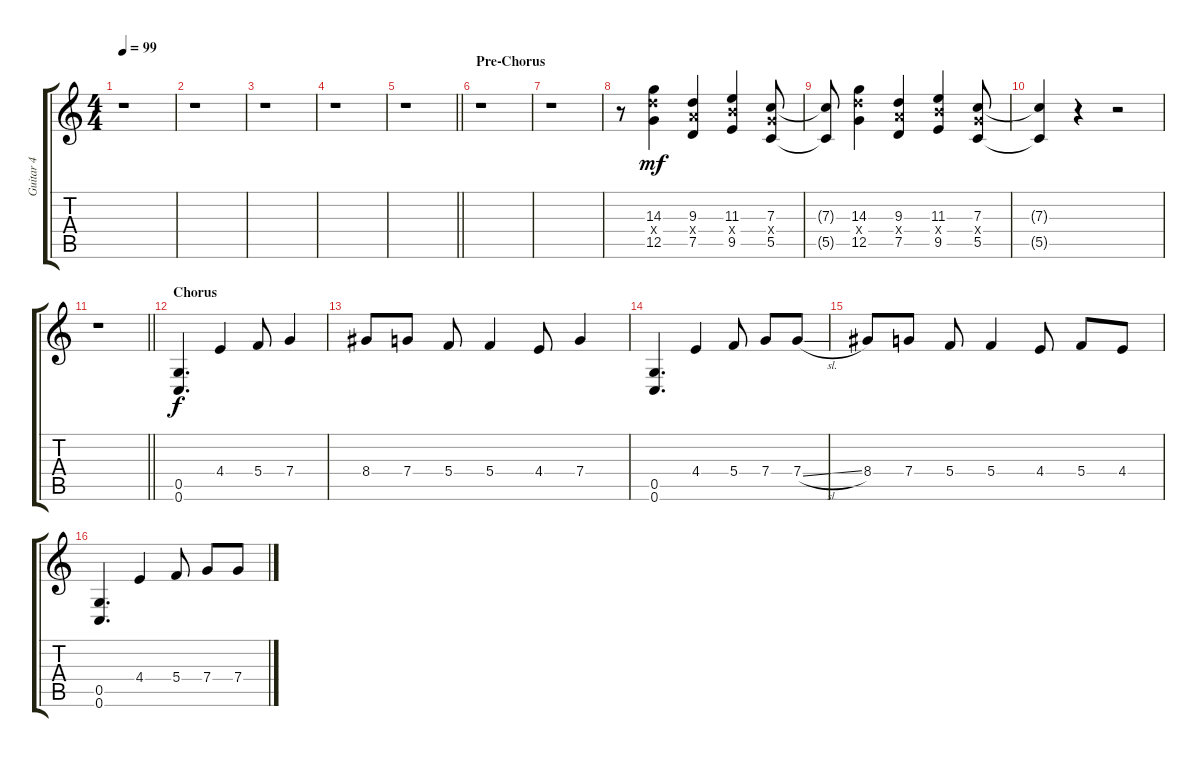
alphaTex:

\track ("Guitar 4" "Guitar 4") {instrument distortionguitar}
\staff {score tabs}
\tuning (D4 A3 F3 C3 G2 C2) {hide}
\ts (4 4)
\tempo 99
\clef g2
\ks c
r.1{dy f} |
r.1 |
r.1 |
r.1 |
\barLineRight lightlight
r.1 |
\section ("" "Pre-Chorus")
r.1 |
r.1 |
r.8 (14.3 14.4{x} 12.5).4{dy mf} (9.3 9.4{x} 7.5).4 (11.3 11.4{x} 9.5).4 (7.3 7.4{x} 5.5).8 |
(7.3{t} 5.5{t}).8 (14.3 14.4{x} 12.5).4 (9.3 9.4{x} 7.5).4 (11.3 11.4{x} 9.5).4 (7.3 7.4{x} 5.5).8 |
(7.3{t} 5.5{t}).4 r.4 r.2 |
\barLineRight lightlight
r.1 |
\section ("" "Chorus")
(0.5 0.6).4{d dy f} 4.4.4 5.4.8 7.4.4 |
8.4.8 7.4.8 5.4.8 5.4.4 4.4.8 7.4.4 |
(0.5 0.6).4{d} 4.4.4 5.4.8 7.4.8 7.4{sl}.8 |
8.4.8 7.4.8 5.4.8 5.4.4 4.4.8 5.4.8 4.4.8 |
(0.5 0.6).4{d} 4.4.4 5.4.8 7.4.8 7.4{sl}.8
